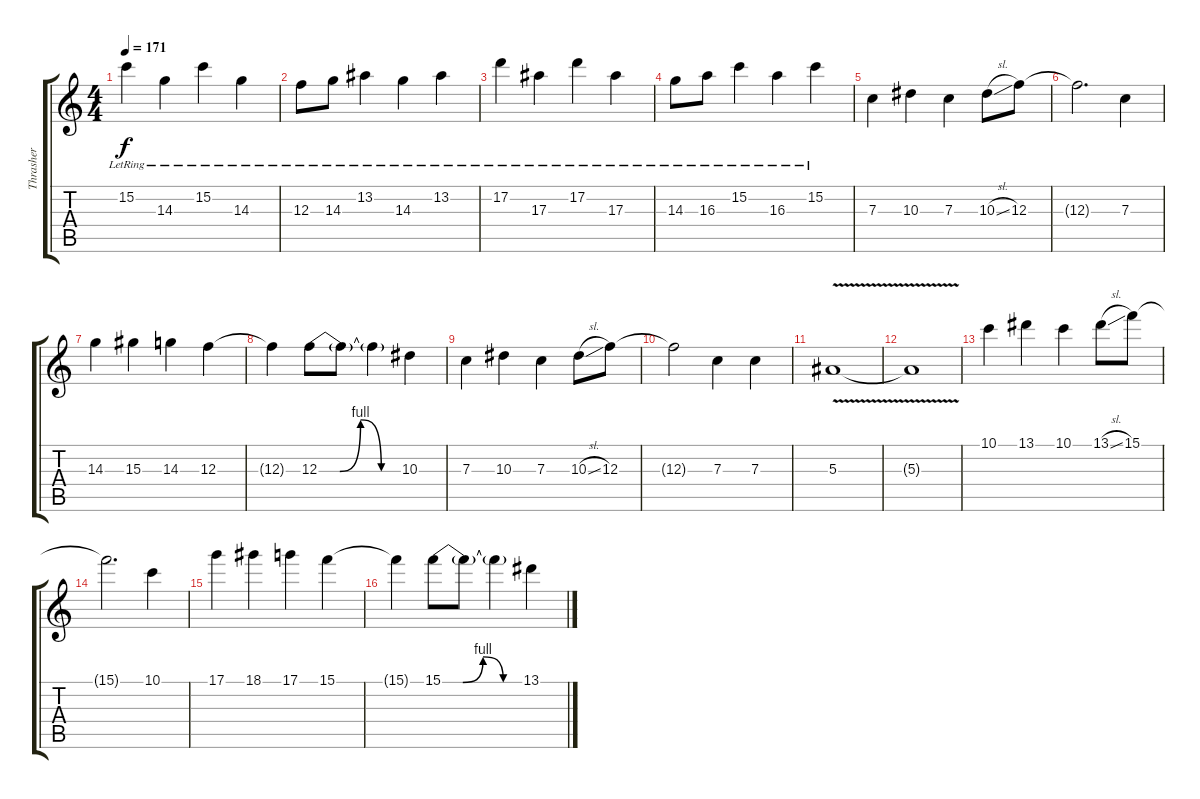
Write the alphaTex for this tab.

\track ("Thrasher" "Thrasher") {instrument distortionguitar}
\staff {score tabs}
\tuning (D4 A3 F3 C3 G2 C2) {hide}
\ts (4 4)
\tempo 171
\clef g2
\ks c
15.2{lr}.4{dy f} 14.3{lr}.4 15.2{lr}.4 14.3{lr}.4 |
12.3{lr}.8 14.3{lr}.8 13.2{lr}.4 14.3{lr}.4 13.2{lr}.4 |
17.2{lr}.4 17.3{lr}.4 17.2{lr}.4 17.3{lr}.4 |
14.3{lr}.8 16.3{lr}.8 15.2{lr}.4 16.3{lr}.4 15.2{lr}.4 |
7.3.4 10.3.4 7.3.4 10.3{sl}.8 12.3.8 |
12.3{t}.2{d} 7.3.4 |
14.3.4 15.3.4 14.3.4 12.3.4 |
12.3{t}.4 12.3{be (custom 0 0 15 0 30 4 45 0 60 0)}.8 12.3{t}.8 12.3{t}.4 10.3.4 |
7.3.4 10.3.4 7.3.4 10.3{sl}.8 12.3.8 |
12.3{t}.2 7.3.4 7.3.4 |
5.3{v}.1 |
5.3{t}.1 |
10.1.4 13.1.4 10.1.4 13.1{sl}.8 15.1.8 |
15.1{t}.2{d} 10.1.4 |
17.1.4 18.1.4 17.1.4 15.1.4 |
15.1{t}.4 15.1{be (custom 0 0 15 0 30 4 45 0 60 0)}.8 15.1{t}.8 15.1{t}.4 13.1.4
